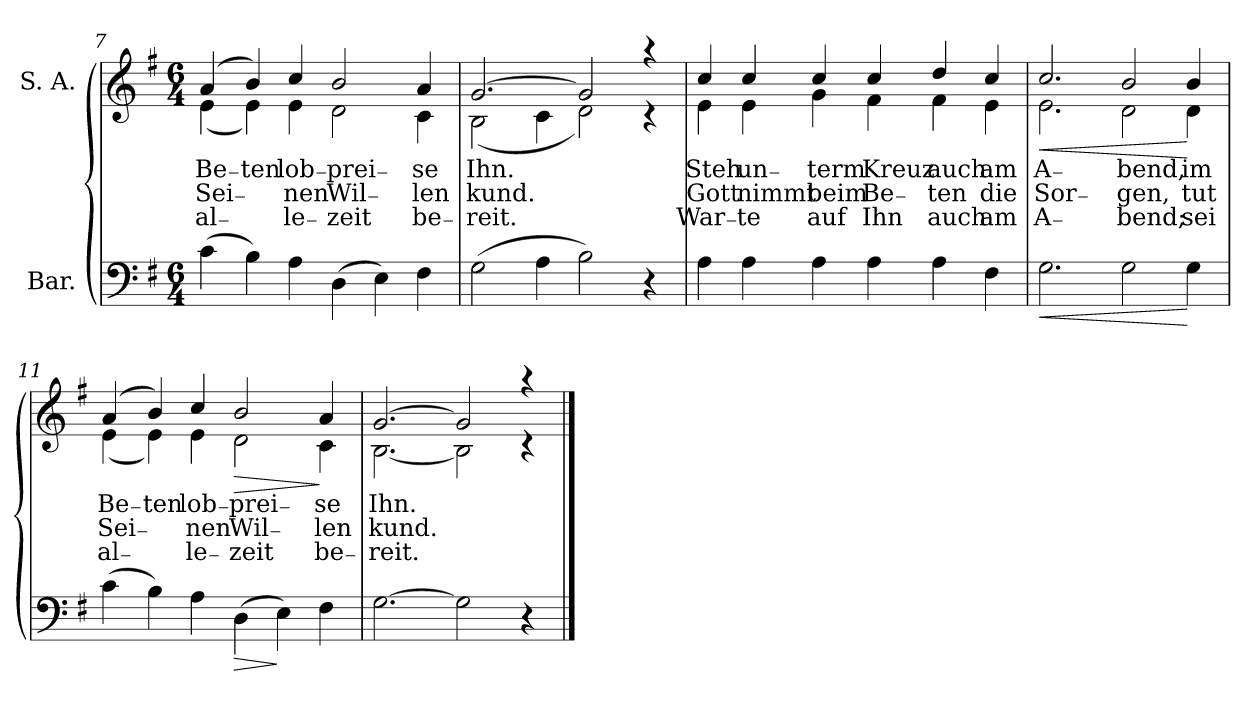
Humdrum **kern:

**kern	**dynam	**kern	**text	**text	**text	**dynam
*part2	*part2	*part1	*part1	*part1	*part1	*part1
*staff2	*staff2	*staff1	*staff1	*staff1	*staff1	*staff1
*I"Bar.	*	*I"S. A.	*	*	*	*
*clefF4	*	*clefG2	*	*	*	*
*k[f#]	*	*k[f#]	*	*	*	*
*G:	*	*G:	*	*	*	*
*M6/4	*	*M6/4	*	*	*	*
=7	=7	=7	=7	=7	=7	=7
*	*	*^	*	*	*	*
!	!	!	!	!LO:LY:b	!LO:LY:b	!LO:LY:b	!
(>4c\	.	(>4a/	(<4e\	Be₋	Sei₋	al₋	.
!	!	!	!	!LO:LY:b	!	!	!
4B\)	.	4b/)	4e\)	ten	.	.	.
!	!	!	!	!LO:LY:b	!LO:LY:b	!LO:LY:b	!
4A\	.	4cc/	4e\	lob₋	nen	le₋	.
!	!	!	!	!LO:LY:b	!LO:LY:b	!LO:LY:b	!
(>4D\	.	2b/	2d\	prei₋	Wil₋	zeit	.
4E\)	.	.	.	.	.	.	.
!	!	!	!	!LO:LY:b	!LO:LY:b	!LO:LY:b	!
4F#\	.	4a/	4c\	se	len	be₋	.
=8	=8	=8	=8	=8	=8	=8	=8
!	!	!	!	!LO:LY:b	!LO:LY:b	!LO:LY:b	!
(>2G\	.	[>2.g/	(<2B\	Ihn.	kund.	reit.	.
4A\	.	.	4c\	.	.	.	.
2B\)	.	2g/]	2d\)	.	.	.	.
4r	.	4raa	4rc	.	.	.	.
!!LO:PB:g=z	!!
=9	=9	=9	=9	=9	=9	=9	=9
!	!	!	!	!LO:LY:b	!LO:LY:b	!LO:LY:b	!
4A\	.	4cc/	4e\	Steh	Gott	War₋	.
!	!	!	!	!LO:LY:b	!LO:LY:b	!LO:LY:b	!
4A\	.	4cc/	4e\	un₋	nimmt	te	.
!	!	!	!	!LO:LY:b	!LO:LY:b	!LO:LY:b	!
4A\	.	4cc/	4g\	term	beim	auf	.
!	!	!	!	!LO:LY:b	!LO:LY:b	!LO:LY:b	!
4A\	.	4cc/	4f#\	Kreuz	Be₋	Ihn	.
!	!	!	!	!LO:LY:b	!LO:LY:b	!LO:LY:b	!
4A\	.	4dd/	4f#\	auch	ten	auch	.
!	!	!	!	!LO:LY:b	!LO:LY:b	!LO:LY:b	!
4F#\	.	4cc/	4e\	am	die	am	.
=10	=10	=10	=10	=10	=10	=10	=10
!	!LO:HP:b	!	!	!	!	!	!LO:HP:b
!	!	!	!	!LO:LY:b	!LO:LY:b	!LO:LY:b	!
2.G\	<	2.cc/	2.e\	A₋	Sor₋	A₋	<
!	!	!	!	!LO:LY:b	!LO:LY:b	!LO:LY:b	!
2G\	.	2b/	2d\	bend,	gen,	bend;	.
!	!	!	!	!LO:LY:b	!LO:LY:b	!LO:LY:b	!
4G\	[	4b/	4d\	im	tut	sei	[
=11	=11	=11	=11	=11	=11	=11	=11
!	!	!	!	!LO:LY:b	!LO:LY:b	!LO:LY:b	!
(>4c\	.	(>4a/	(<4e\	Be₋	Sei₋	al₋	.
!	!	!	!	!LO:LY:b	!	!	!
4B\)	.	4b/)	4e\)	ten	.	.	.
!	!	!	!	!LO:LY:b	!LO:LY:b	!LO:LY:b	!
4A\	.	4cc/	4e\	lob₋	nen	le₋	.
!	!LO:HP:b	!	!	!	!	!	!LO:HP:b
!	!	!	!	!LO:LY:b	!LO:LY:b	!LO:LY:b	!
(>4D\	>	2b/	2d\	prei₋	Wil₋	zeit	>
4E\)	]	.	.	.	.	.	.
!	!	!	!	!LO:LY:b	!LO:LY:b	!LO:LY:b	!
4F#\	.	4a/	4c\	se	len	be₋	]
=12	=12	=12	=12	=12	=12	=12	=12
!	!	!	!	!LO:LY:b	!LO:LY:b	!LO:LY:b	!
[2.G\	.	[>2.g/	[<2.B\	Ihn.	kund.	reit.	.
2G\]	.	2g/]	2B\]	.	.	.	.
4r	.	4raa	4rc	.	.	.	.
*	*	*v	*v	*	*	*	*
==	==	==	==	==	==	==
*-	*-	*-	*-	*-	*-	*-
